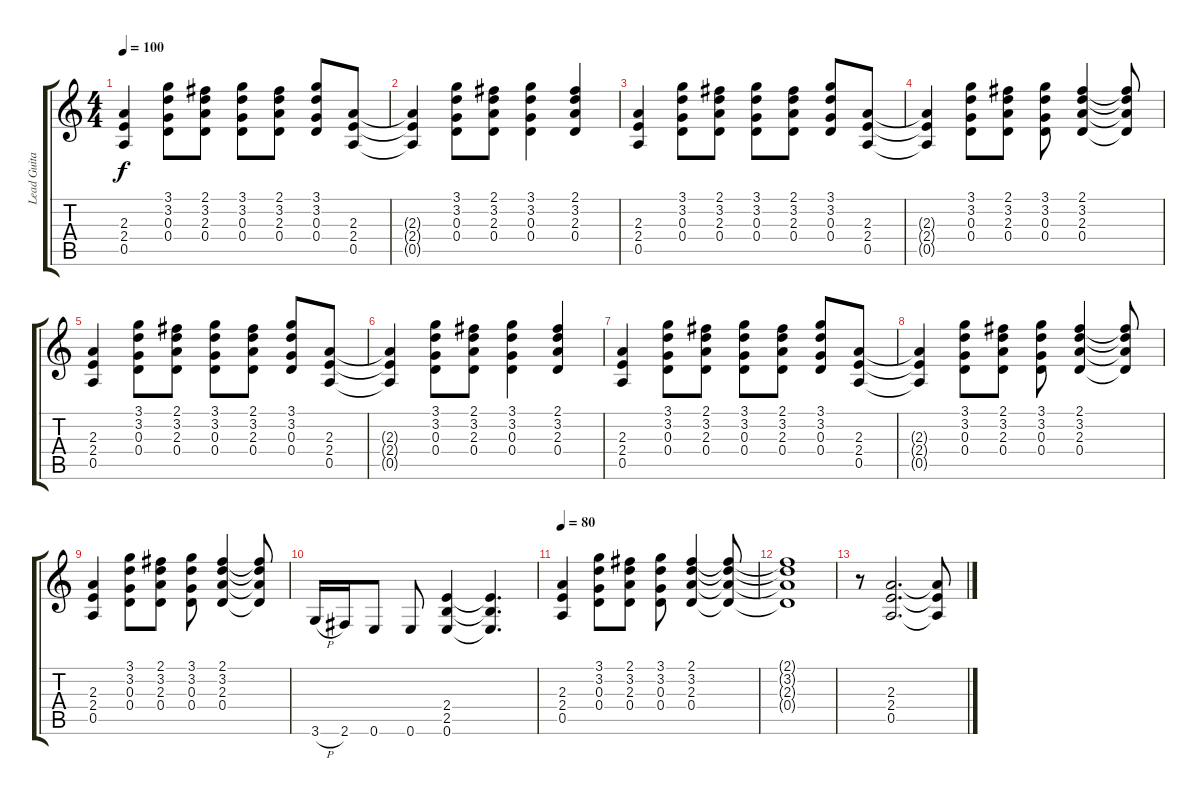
\track ("Lead Guitar" "Lead Guita") {instrument overdrivenguitar}
\staff {score tabs}
\tuning (E4 B3 G3 D3 A2 E2) {hide}
\ts (4 4)
\tempo 100
\clef g2
\ks c
(2.3 2.4 0.5).4{dy f} (3.1 3.2 0.3 0.4).8 (2.1 3.2 2.3 0.4).8 (3.1 3.2 0.3 0.4).8 (2.1 3.2 2.3 0.4).8 (3.1 3.2 0.3 0.4).8 (2.3 2.4 0.5).8 |
(2.3{t} 2.4{t} 0.5{t}).4 (3.1 3.2 0.3 0.4).8 (2.1 3.2 2.3 0.4).8 (3.1 3.2 0.3 0.4).4 (2.1 3.2 2.3 0.4).4 |
(2.3 2.4 0.5).4 (3.1 3.2 0.3 0.4).8 (2.1 3.2 2.3 0.4).8 (3.1 3.2 0.3 0.4).8 (2.1 3.2 2.3 0.4).8 (3.1 3.2 0.3 0.4).8 (2.3 2.4 0.5).8 |
(2.3{t} 2.4{t} 0.5{t}).4 (3.1 3.2 0.3 0.4).8 (2.1 3.2 2.3 0.4).8 (3.1 3.2 0.3 0.4).8 (2.1 3.2 2.3 0.4).4 (2.1{t} 3.2{t} 2.3{t} 0.4{t}).8 |
(2.3 2.4 0.5).4 (3.1 3.2 0.3 0.4).8 (2.1 3.2 2.3 0.4).8 (3.1 3.2 0.3 0.4).8 (2.1 3.2 2.3 0.4).8 (3.1 3.2 0.3 0.4).8 (2.3 2.4 0.5).8 |
(2.3{t} 2.4{t} 0.5{t}).4 (3.1 3.2 0.3 0.4).8 (2.1 3.2 2.3 0.4).8 (3.1 3.2 0.3 0.4).4 (2.1 3.2 2.3 0.4).4 |
(2.3 2.4 0.5).4 (3.1 3.2 0.3 0.4).8 (2.1 3.2 2.3 0.4).8 (3.1 3.2 0.3 0.4).8 (2.1 3.2 2.3 0.4).8 (3.1 3.2 0.3 0.4).8 (2.3 2.4 0.5).8 |
(2.3{t} 2.4{t} 0.5{t}).4 (3.1 3.2 0.3 0.4).8 (2.1 3.2 2.3 0.4).8 (3.1 3.2 0.3 0.4).8 (2.1 3.2 2.3 0.4).4 (2.1{t} 3.2{t} 2.3{t} 0.4{t}).8 |
(2.3 2.4 0.5).4 (3.1 3.2 0.3 0.4).8 (2.1 3.2 2.3 0.4).8 (3.1 3.2 0.3 0.4).8 (2.1 3.2 2.3 0.4).4 (2.1{t} 3.2{t} 2.3{t} 0.4{t}).8 |
3.6{h}.16 2.6.16 0.6.8 0.6.8 (2.4 2.5 0.6).4 (2.4{t} 2.5{t} 0.6{t}).4{d} |
\tempo 80
(2.3 2.4 0.5).4 (3.1 3.2 0.3 0.4).8 (2.1 3.2 2.3 0.4).8 (3.1 3.2 0.3 0.4).8 (2.1 3.2 2.3 0.4).4 (2.1{t} 3.2{t} 2.3{t} 0.4{t}).8 |
(2.1{t} 3.2{t} 2.3{t} 0.4{t}).1 |
r.8 (2.3 2.4 0.5).2{d} (2.3{t} 2.4{t} 0.5{t}).8
